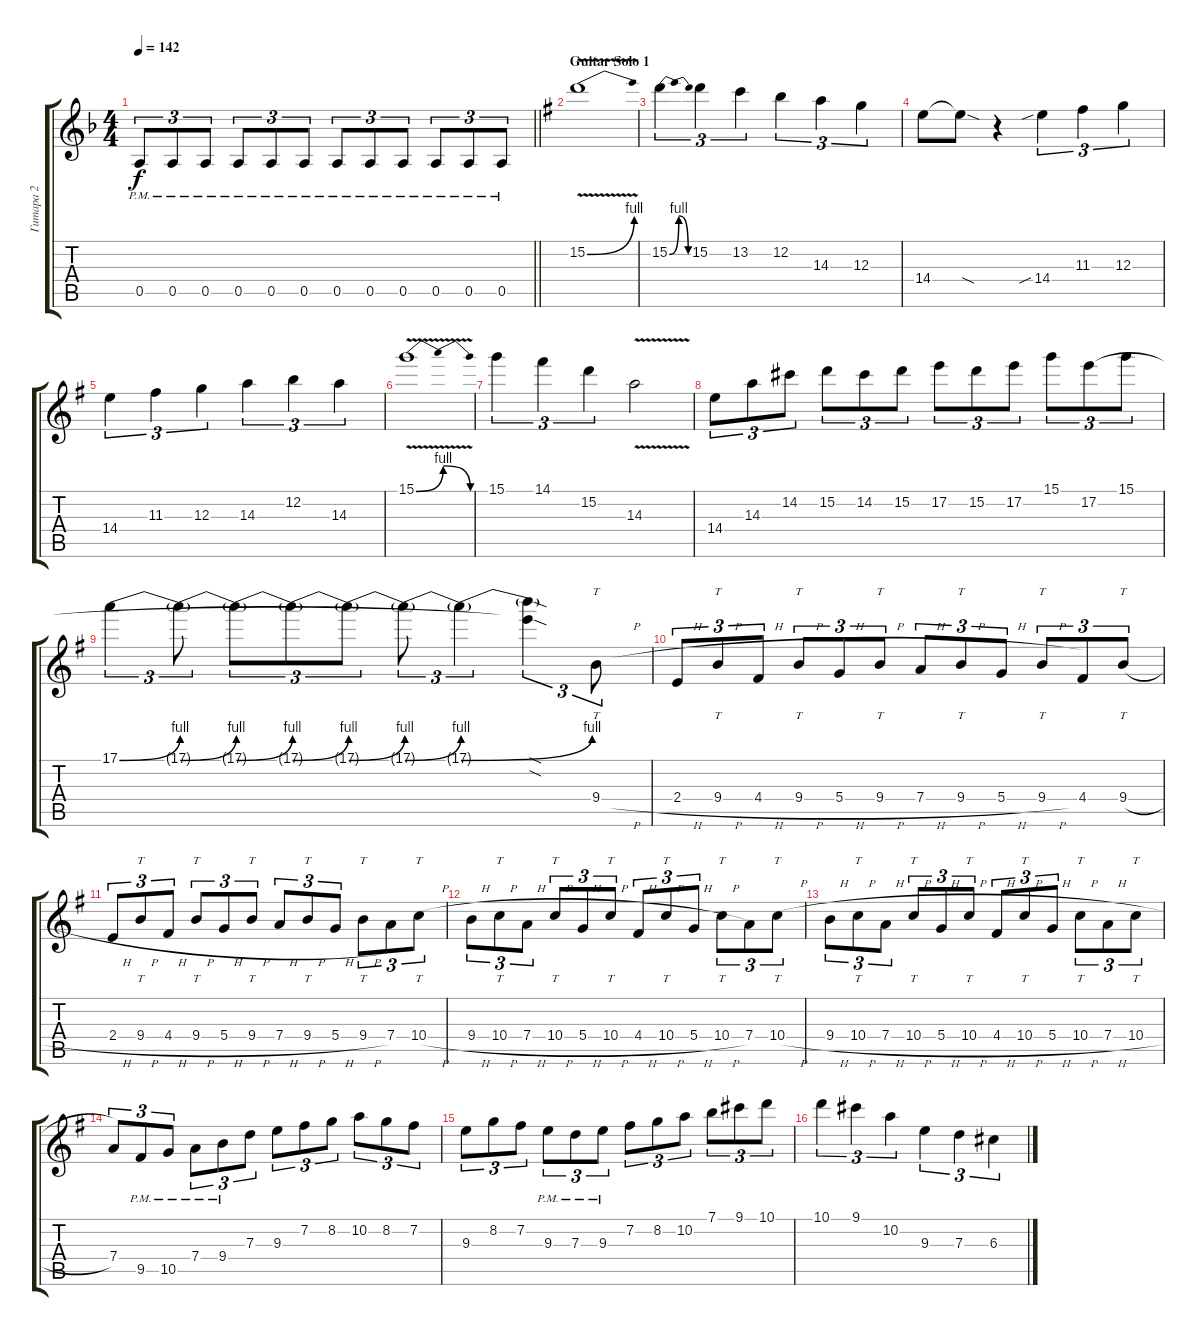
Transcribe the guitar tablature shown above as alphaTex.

\track ("Гитара 2" "Гитара 2") {instrument distortionguitar}
\staff {score tabs}
\tuning (E4 B3 G3 D3 A2 E2) {hide}
\ts (4 4)
\tempo 142
\clef g2
\barLineRight lightlight
\ks dminor
0.5{pm}.8{tu (3 2) dy f} 0.5{pm}.8{tu (3 2)} 0.5{pm}.8{tu (3 2)} 0.5{pm}.8{tu (3 2)} 0.5{pm}.8{tu (3 2)} 0.5{pm}.8{tu (3 2)} 0.5{pm}.8{tu (3 2)} 0.5{pm}.8{tu (3 2)} 0.5{pm}.8{tu (3 2)} 0.5{pm}.8{tu (3 2)} 0.5{pm}.8{tu (3 2)} 0.5{pm}.8{tu (3 2)} |
\section ("" "Guitar Solo 1")
\ks eminor
15.2{be (bend 0 0 60 4) v}.1{volume 11} |
15.2{be (bendrelease 0 0 15 4 50 4 60 0)}.4{tu (3 2)} 15.2.4{tu (3 2)} 13.2.4{tu (3 2)} 12.2.4{tu (3 2)} 14.3.4{tu (3 2)} 12.3.4{tu (3 2)} |
14.4.8 14.4{sod t}.8 r.4 14.4{sib}.4{tu (3 2)} 11.3.4{tu (3 2)} 12.3.4{tu (3 2)} |
14.4.4{tu (3 2)} 11.3.4{tu (3 2)} 12.3.4{tu (3 2)} 14.3.4{tu (3 2)} 12.2.4{tu (3 2)} 14.3.4{tu (3 2)} |
15.1{be (bendrelease 0 0 15 4 47 4 60 0) v}.1 |
15.1.4{tu (3 2)} 14.1.4{tu (3 2)} 15.2.4{tu (3 2)} 14.3{v}.2 |
14.4.8{tu (3 2)} 14.3.8{tu (3 2)} 14.2.8{tu (3 2)} 15.2.8{tu (3 2)} 14.2.8{tu (3 2)} 15.2.8{tu (3 2)} 17.2.8{tu (3 2)} 15.2.8{tu (3 2)} 17.2.8{tu (3 2)} 15.1.8{tu (3 2)} 17.2.8{tu (3 2)} 15.1.8{tu (3 2)} |
17.1{be (bend 0 0 60 4)}.4{tu (3 2)} 17.1{be (bend 0 0 60 4) t}.8{tu (3 2)} 17.1{be (bend 0 0 60 4) t}.8{tu (3 2)} 17.1{be (bend 0 0 60 4) t}.8{tu (3 2)} 17.1{be (bend 0 0 60 4) t}.8{tu (3 2)} 17.1{be (bend 0 0 60 4) t}.8{tu (3 2)} 17.1{be (bend 0 0 60 4) t}.4{tu (3 2)} (17.1{sod t} 17.2{sod t}).4{tu (3 2)} 9.4{h}.8{tt tu (3 2)} |
2.4{h}.8{tu (3 2)} 9.4{h}.8{tt tu (3 2)} 4.4{h}.8{tu (3 2)} 9.4{h}.8{tt tu (3 2)} 5.4{h}.8{tu (3 2)} 9.4{h}.8{tt tu (3 2)} 7.4{h}.8{tu (3 2)} 9.4{h}.8{tt tu (3 2)} 5.4{h}.8{tu (3 2)} 9.4{h}.8{tt tu (3 2)} 4.4.8{tu (3 2)} 9.4{h}.8{tt tu (3 2)} |
2.4{h}.8{tu (3 2)} 9.4{h}.8{tt tu (3 2)} 4.4{h}.8{tu (3 2)} 9.4{h}.8{tt tu (3 2)} 5.4{h}.8{tu (3 2)} 9.4{h}.8{tt tu (3 2)} 7.4{h}.8{tu (3 2)} 9.4{h}.8{tt tu (3 2)} 5.4{h}.8{tu (3 2)} 9.4{h}.8{tt tu (3 2)} 7.4.8{tu (3 2)} 10.4{h}.8{tt tu (3 2)} |
9.4{h}.8{tu (3 2)} 10.4{h}.8{tt tu (3 2)} 7.4{h}.8{tu (3 2)} 10.4{h}.8{tt tu (3 2)} 5.4{h}.8{tu (3 2)} 10.4{h}.8{tt tu (3 2)} 4.4{h}.8{tu (3 2)} 10.4{h}.8{tt tu (3 2)} 5.4{h}.8{tu (3 2)} 10.4{h}.8{tt tu (3 2)} 7.4.8{tu (3 2)} 10.4{h}.8{tt tu (3 2)} |
9.4{h}.8{tu (3 2)} 10.4{h}.8{tt tu (3 2)} 7.4{h}.8{tu (3 2)} 10.4{h}.8{tt tu (3 2)} 5.4{h}.8{tu (3 2)} 10.4{h}.8{tt tu (3 2)} 4.4{h}.8{tu (3 2)} 10.4{h}.8{tt tu (3 2)} 5.4{h}.8{tu (3 2)} 10.4{h}.8{tt tu (3 2)} 7.4{h}.8{tu (3 2)} 10.4{h}.8{tt tu (3 2)} |
7.4.8{tu (3 2)} 9.5{pm}.8{tu (3 2)} 10.5{pm}.8{tu (3 2)} 7.4{pm}.8{tu (3 2)} 9.4{pm}.8{tu (3 2)} 7.3.8{tu (3 2)} 9.3.8{tu (3 2)} 7.2.8{tu (3 2)} 8.2.8{tu (3 2)} 10.2.8{tu (3 2)} 8.2.8{tu (3 2)} 7.2.8{tu (3 2)} |
9.3.8{tu (3 2)} 8.2.8{tu (3 2)} 7.2.8{tu (3 2)} 9.3{pm}.8{tu (3 2)} 7.3{pm}.8{tu (3 2)} 9.3{pm}.8{tu (3 2)} 7.2.8{tu (3 2)} 8.2.8{tu (3 2)} 10.2.8{tu (3 2)} 7.1.8{tu (3 2)} 9.1.8{tu (3 2)} 10.1.8{tu (3 2)} |
10.1.4{tu (3 2)} 9.1.4{tu (3 2)} 10.2.4{tu (3 2)} 9.3.4{tu (3 2)} 7.3.4{tu (3 2)} 6.3.4{tu (3 2)}
